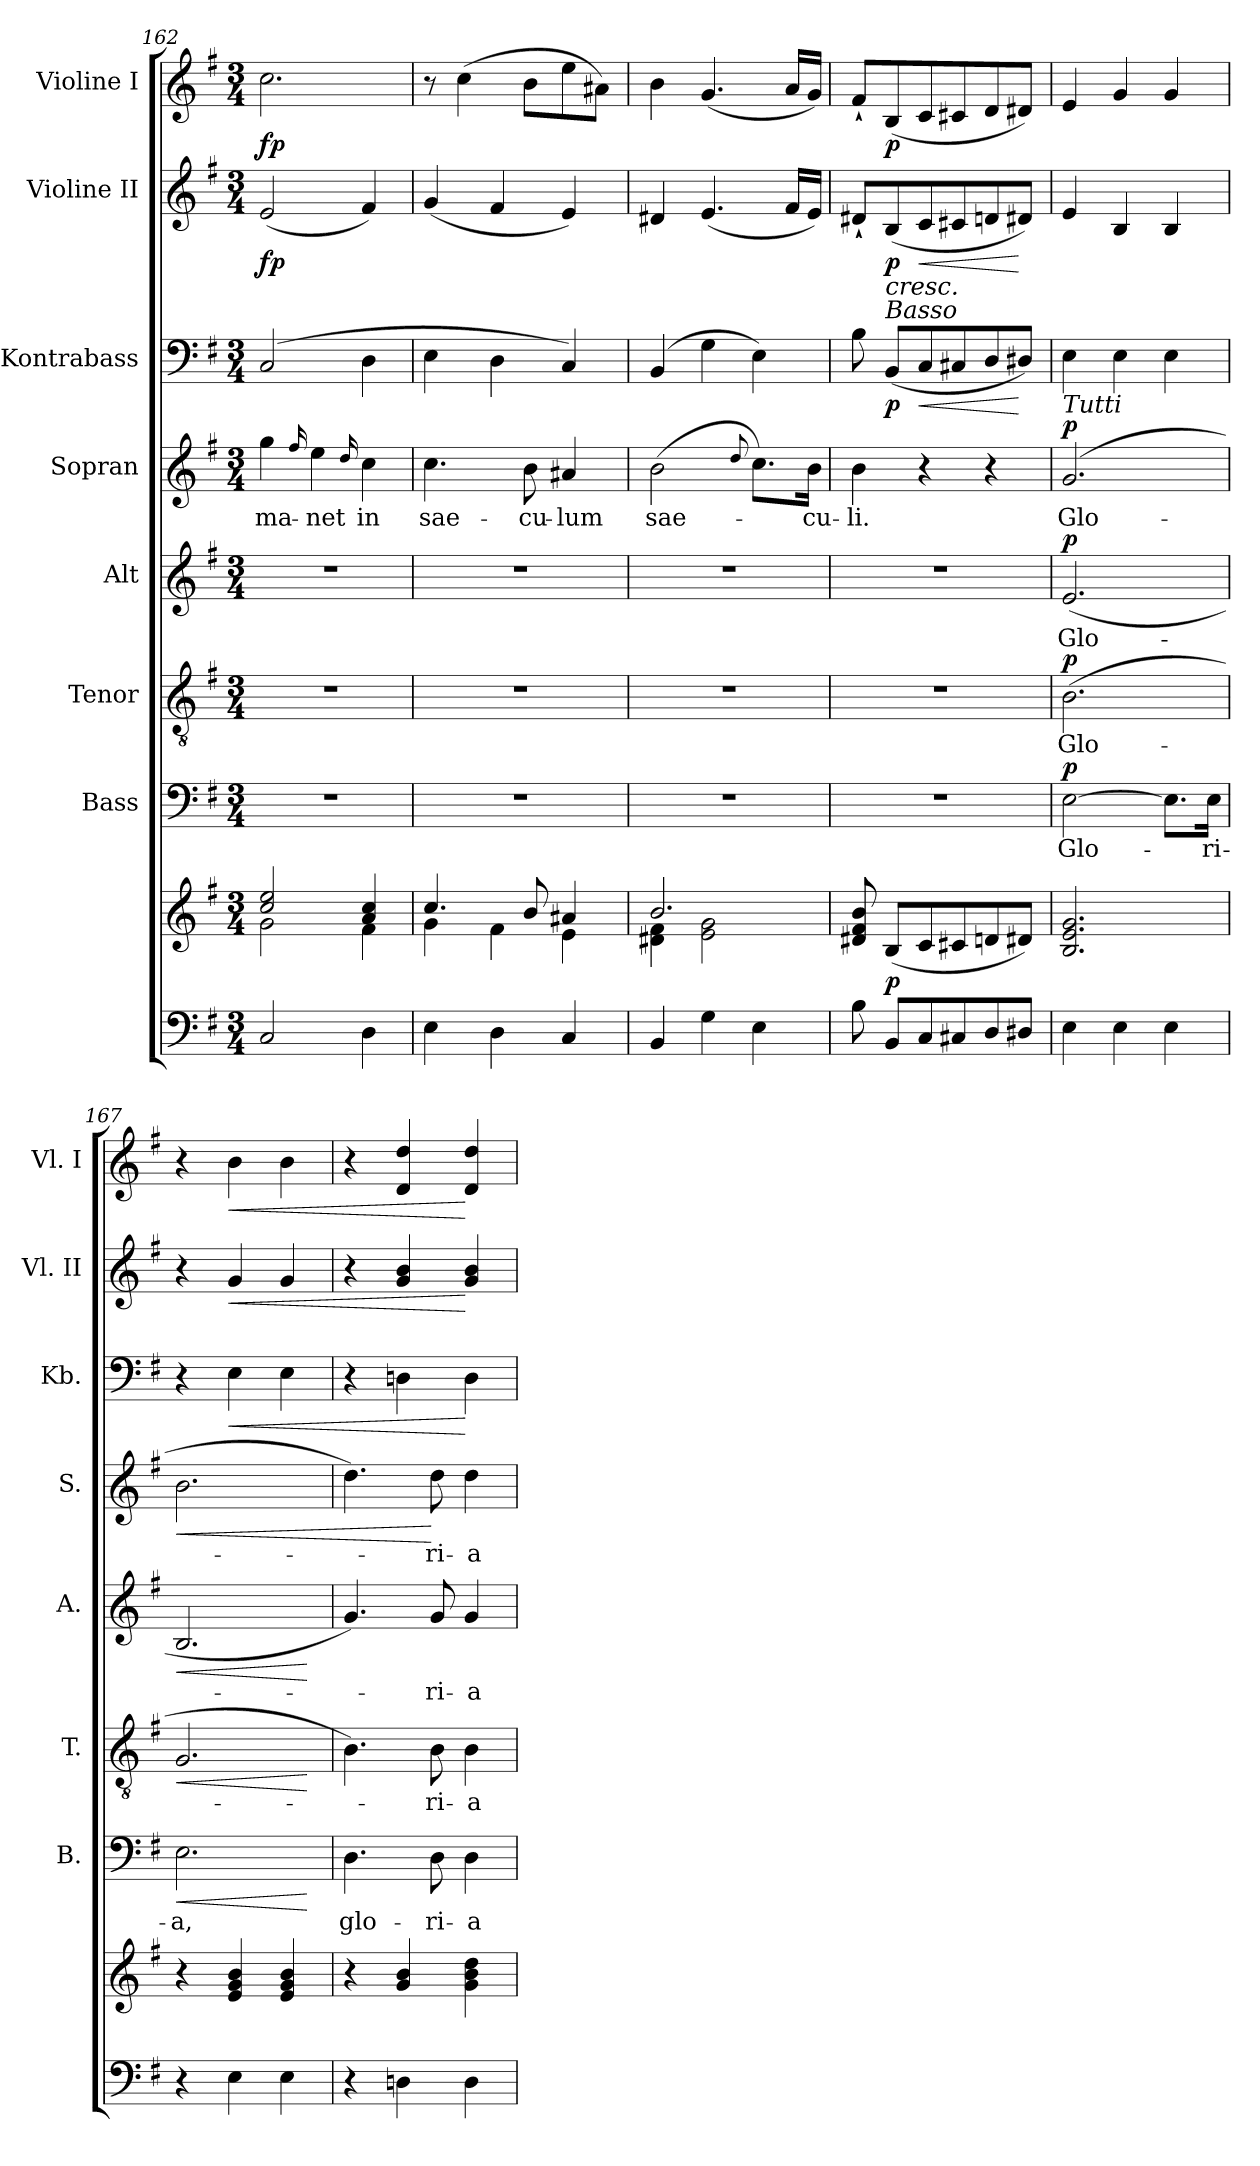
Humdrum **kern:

**kern	**kern	**dynam	**kern	**text	**dynam	**kern	**text	**dynam	**kern	**text	**dynam	**kern	**text	**dynam	**kern	**dynam	**kern	**dynam	**kern	**dynam
*part8	*part8	*part8	*part7	*part7	*part7	*part6	*part6	*part6	*part5	*part5	*part5	*part4	*part4	*part4	*part3	*part3	*part2	*part2	*part1	*part1
*staff9	*staff8	*staff8/9	*staff7	*staff7	*staff7	*staff6	*staff6	*staff6	*staff5	*staff5	*staff5	*staff4	*staff4	*staff4	*staff3	*staff3	*staff2	*staff2	*staff1	*staff1
*	*	*	*I"Bass	*	*	*I"Tenor	*	*	*I"Alt	*	*	*I"Sopran	*	*	*I"Kontrabass	*	*I"Violine II	*	*I"Violine I	*
*	*	*	*I'B.	*	*	*I'T.	*	*	*I'A.	*	*	*I'S.	*	*	*I'Kb.	*	*I'Vl. II	*	*I'Vl. I	*
*clefF4	*clefG2	*	*clefF4	*	*	*clefGv2	*	*	*clefG2	*	*	*clefG2	*	*	*clefF4	*	*clefG2	*	*clefG2	*
*	*	*	*	*	*	*	*	*	*	*	*	*	*	*	*ITrd7c12	*	*	*	*	*
*k[f#]	*k[f#]	*	*k[f#]	*	*	*k[f#]	*	*	*k[f#]	*	*	*k[f#]	*	*	*k[f#]	*	*k[f#]	*	*k[f#]	*
*G:	*G:	*	*G:	*	*	*G:	*	*	*G:	*	*	*G:	*	*	*G:	*	*G:	*	*G:	*
*M3/4	*M3/4	*	*M3/4	*	*	*M3/4	*	*	*M3/4	*	*	*M3/4	*	*	*M3/4	*	*M3/4	*	*M3/4	*
=162	=162	=162	=162	=162	=162	=162	=162	=162	=162	=162	=162	=162	=162	=162	=162	=162	=162	=162	=162	=162
*	*^	*	*	*	*	*	*	*	*	*	*	*	*	*	*	*	*	*	*	*
!	!	!	!	!	!	!	!	!	!	!	!	!	!	!LO:LY:b	!	!	!	!	!LO:DY:b	!	!LO:DY:b
2C/	2cc/ 2ee/	2g\	.	2.r	.	.	2.r	.	.	2.r	.	.	4gg\	ma-	.	(2CC/	.	(<2e/	fp	2.cc\	fp
.	.	.	.	.	.	.	.	.	.	.	.	.	16qqff#/	.	.	.	.	.	.	.	.
!	!	!	!	!	!	!	!	!	!	!	!	!	!	!LO:LY:b	!	!	!	!	!	!	!
.	.	.	.	.	.	.	.	.	.	.	.	.	4ee\	-net	.	.	.	.	.	.	.
.	.	.	.	.	.	.	.	.	.	.	.	.	16qqdd/	.	.	.	.	.	.	.	.
!	!	!	!	!	!	!	!	!	!	!	!	!	!	!LO:LY:b	!	!	!	!	!	!	!
4D\	4a/ 4cc/	4f#\	.	.	.	.	.	.	.	.	.	.	4cc\	in	.	4DD\	.	4f#/)	.	.	.
=163	=163	=163	=163	=163	=163	=163	=163	=163	=163	=163	=163	=163	=163	=163	=163	=163	=163	=163	=163	=163	=163
!	!	!	!	!	!	!	!	!	!	!	!	!	!	!LO:LY:b	!	!	!	!	!	!	!
4E\	4.cc/	4g\	.	2.r	.	.	2.r	.	.	2.r	.	.	4.cc\	sae-	.	4EE\	.	(<4g/	.	8r	.
.	.	.	.	.	.	.	.	.	.	.	.	.	.	.	.	.	.	.	.	(>4cc\	.
4D\	.	4f#\	.	.	.	.	.	.	.	.	.	.	.	.	.	4DD\	.	4f#/	.	.	.
!	!	!	!	!	!	!	!	!	!	!	!	!	!	!LO:LY:b	!	!	!	!	!	!	!
.	8b/	.	.	.	.	.	.	.	.	.	.	.	8b\	-cu-	.	.	.	.	.	8b\L	.
!	!	!	!	!	!	!	!	!	!	!	!	!	!	!LO:LY:b	!	!	!	!	!	!	!
4C/	4a#X/	4e\	.	.	.	.	.	.	.	.	.	.	4a#X/	-lum	.	4CC/)	.	4e/)	.	8ee\	.
.	.	.	.	.	.	.	.	.	.	.	.	.	.	.	.	.	.	.	.	8a#X\J)	.
=164	=164	=164	=164	=164	=164	=164	=164	=164	=164	=164	=164	=164	=164	=164	=164	=164	=164	=164	=164	=164	=164
!	!	!	!	!	!	!	!	!	!	!	!	!	!	!LO:LY:b	!	!	!	!	!	!	!
4BB/	2.b/	4d#X\ 4f#\	.	2.r	.	.	2.r	.	.	2.r	.	.	(>2b\	sae-	.	(4BBB/	.	4d#X/	.	4b\	.
4G\	.	2e\ 2g\	.	.	.	.	.	.	.	.	.	.	.	.	.	4GG\	.	(<4.e/	.	(<4.g/	.
.	.	.	.	.	.	.	.	.	.	.	.	.	8qqdd/	.	.	.	.	.	.	.	.
4E\	.	.	.	.	.	.	.	.	.	.	.	.	8.cc\L)	.	.	4EE\)	.	.	.	.	.
.	.	.	.	.	.	.	.	.	.	.	.	.	.	.	.	.	.	16f#/LL	.	16a/LL	.
!	!	!	!	!	!	!	!	!	!	!	!	!	!	!LO:LY:b	!	!	!	!	!	!	!
.	.	.	.	.	.	.	.	.	.	.	.	.	16b\Jk	-cu-	.	.	.	16e/JJ)	.	16g/JJ)	.
*	*v	*v	*	*	*	*	*	*	*	*	*	*	*	*	*	*	*	*	*	*	*
=165	=165	=165	=165	=165	=165	=165	=165	=165	=165	=165	=165	=165	=165	=165	=165	=165	=165	=165	=165	=165
!	!	!	!	!	!	!	!	!	!	!	!	!	!LO:LY:b	!	!	!	!	!	!	!
8B\	8d#X/ 8f#/ 8b/	.	2.r	.	.	2.r	.	.	2.r	.	.	4b\	-li.	.	8BB\	.	8d#X`</L	.	8f#`</L	.
!	!	!	!	!	!	!	!	!	!	!	!	!	!	!	!LO:TX:a:i:t=Basso	!	!	!	!	!
!	!	!LO:DY:a=2	!	!	!	!	!	!	!	!	!	!	!	!	!	!LO:DY:b	!	!LO:HP:b	!	!
!	!	!	!	!	!	!	!	!	!	!	!	!	!	!	!	!	!	!LO:DY:n=1:b	!	!LO:DY:b
8BB/L	(<8B/L	p	.	.	.	.	.	.	.	.	.	.	.	.	(<8BBB/L	p	(<8B/	< p	(<8B/	p
!	!	!	!	!	!	!	!	!	!	!	!	!	!	!	!	!LO:HP:b	!	!LO:HP:b	!	!
8C/	8c/	.	.	.	.	.	.	.	.	.	.	4r	.	.	8CC/	<	8c/	<	8c/	.
8C#X/	8c#X/	.	.	.	.	.	.	.	.	.	.	.	.	.	8CC#X/	.	8c#X/	.	8c#X/	.
8D/	8dn/	.	.	.	.	.	.	.	.	.	.	4r	.	.	8DD/	.	8dn/	.	8d/	.
8D#X/J	8d#X/J)	.	.	.	.	.	.	.	.	.	.	.	.	.	8DD#X/J)	[	8d#X/J)	[ [	8d#X/J)	.
=166	=166	=166	=166	=166	=166	=166	=166	=166	=166	=166	=166	=166	=166	=166	=166	=166	=166	=166	=166	=166
!	!	!	!	!	!	!	!	!	!	!	!	!LO:TX:a:i:t=Tutti	!	!	!	!	!	!	!	!
!	!	!	!	!LO:LY:b	!LO:DY:a	!	!LO:LY:b	!LO:DY:a	!	!LO:LY:b	!LO:DY:a	!	!LO:LY:b	!LO:DY:a	!	!	!	!	!	!
4E\	2.B/ 2.e/ 2.g/	.	[2E\	Glo-	p	(>2.B\	Glo-	p	(<2.e/	Glo-	p	(2.g/	Glo-	p	4EE\	.	4e/	.	4e/	.
4E\	.	.	.	.	.	.	.	.	.	.	.	.	.	.	4EE\	.	4B/	.	4g/	.
4E\	.	.	8.E\L]	.	.	.	.	.	.	.	.	.	.	.	4EE\	.	4B/	.	4g/	.
!	!	!	!	!LO:LY:b	!	!	!	!	!	!	!	!	!	!	!	!	!	!	!	!
.	.	.	16E\Jk	-ri-	.	.	.	.	.	.	.	.	.	.	.	.	.	.	.	.
=167	=167	=167	=167	=167	=167	=167	=167	=167	=167	=167	=167	=167	=167	=167	=167	=167	=167	=167	=167	=167
!	!	!	!	!LO:LY:b	!LO:HP:b	!	!	!LO:HP:b	!	!	!LO:HP:b	!	!	!LO:HP:b	!	!	!	!	!	!
4r	4r	.	2.E\	-a,	<	2.G/	.	<	2.B/	.	<	2.b\	.	<	4r	.	4r	.	4r	.
!	!	!	!	!	!	!	!	!	!	!	!	!	!	!	!	!LO:HP:b	!	!LO:HP:b	!	!LO:HP:b
4E\	4e/ 4g/ 4b/	.	.	.	.	.	.	.	.	.	.	.	.	.	4EE\	<	4g/	<	4b\	<
4E\	4e/ 4g/ 4b/	.	.	.	.	.	.	.	.	.	.	.	.	.	4EE\	.	4g/	.	4b\	.
.	.	.	.	.	[	.	.	[	.	.	[	.	.	.	.	.	.	.	.	.
=168	=168	=168	=168	=168	=168	=168	=168	=168	=168	=168	=168	=168	=168	=168	=168	=168	=168	=168	=168	=168
!	!	!	!	!LO:LY:b	!	!	!	!	!	!	!	!	!	!	!	!	!	!	!	!
4r	4r	.	4.D\	glo-	.	4.B\)	.	.	4.g/)	.	.	4.dd\)	.	.	4r	.	4r	.	4r	.
4Dn\	4g/ 4b/	.	.	.	.	.	.	.	.	.	.	.	.	.	4DDn\	.	4g/ 4b/	.	4d/ 4dd/	.
!	!	!	!	!LO:LY:b	!	!	!LO:LY:b	!	!	!LO:LY:b	!	!	!LO:LY:b	!	!	!	!	!	!	!
.	.	.	8D\	-ri-	.	8B\	-ri-	.	8g/	-ri-	.	8dd\	-ri-	[	.	.	.	.	.	.
!	!	!	!	!LO:LY:b	!	!	!LO:LY:b	!	!	!LO:LY:b	!	!	!LO:LY:b	!	!	!	!	!	!	!
4D\	4g\ 4b\ 4dd\	.	4D\	-a	.	4B\	-a	.	4g/	-a	.	4dd\	-a	.	4DD\	[	4g/ 4b/	[	4d/ 4dd/	[
=	=	=	=	=	=	=	=	=	=	=	=	=	=	=	=	=	=	=	=	=
*-	*-	*-	*-	*-	*-	*-	*-	*-	*-	*-	*-	*-	*-	*-	*-	*-	*-	*-	*-	*-
